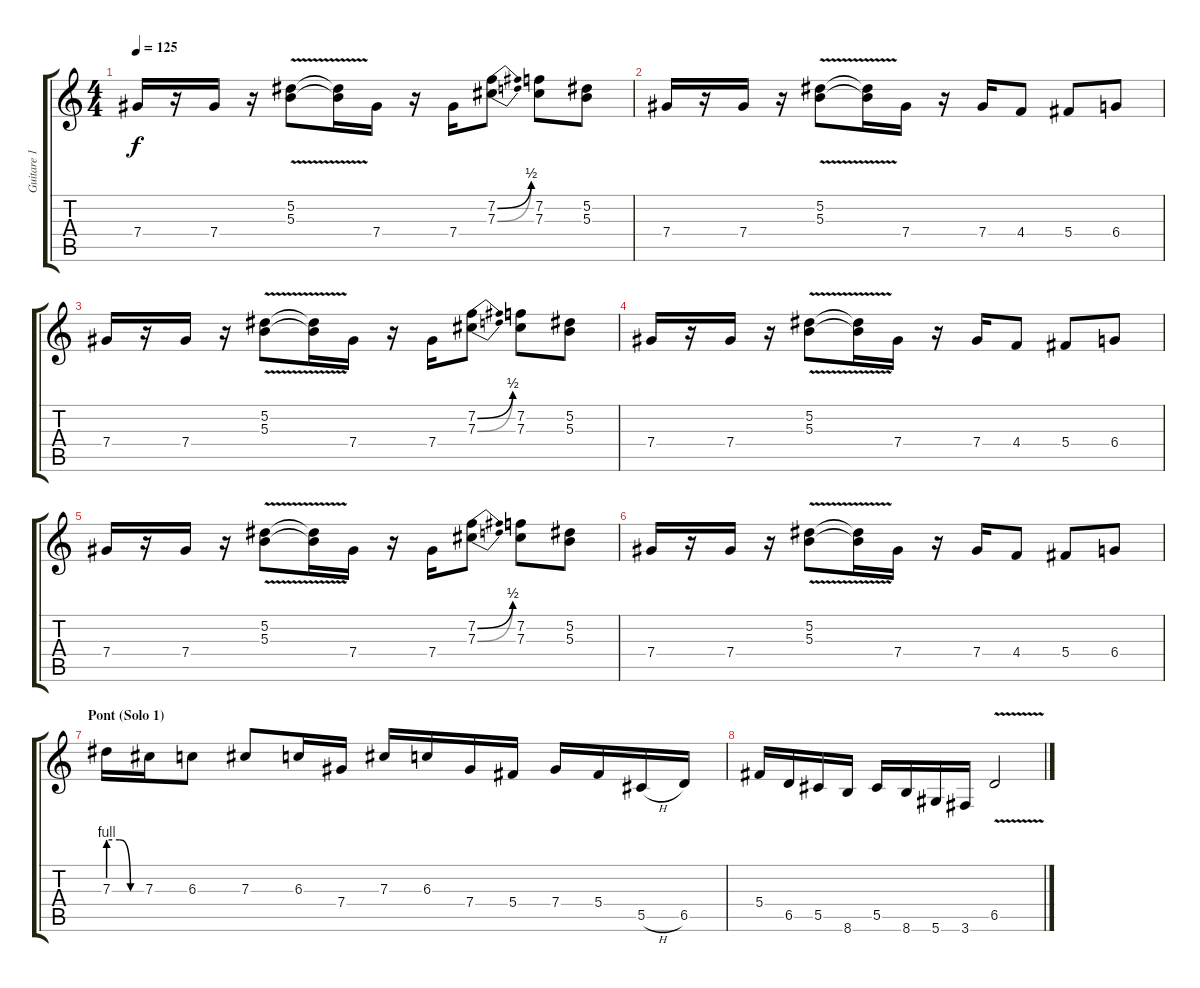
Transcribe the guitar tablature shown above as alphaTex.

\track ("Guitare 1" "Guitare 1") {instrument distortionguitar}
\staff {score tabs}
\tuning (Eb4 Bb3 Gb3 Db3 Ab2 Eb2) {hide}
\ts (4 4)
\tempo 125
\clef g2
\ks c
7.4.16{dy f} r.16 7.4.16 r.16 (5.2 5.3{v}).8 (5.2{t} 5.3{t}).16 7.4.16 r.16 7.4.16 (7.2{be (bend 0 0 60 2)} 7.3{be (bend 0 0 60 2)}).8 (7.2 7.3).8 (5.2 5.3).8 |
7.4.16 r.16 7.4.16 r.16 (5.2 5.3{v}).8 (5.2{t} 5.3{t}).16 7.4.16 r.16 7.4.16 4.4.8 5.4.8 6.4.8 |
7.4.16 r.16 7.4.16 r.16 (5.2 5.3{v}).8 (5.2{t} 5.3{t}).16 7.4.16 r.16 7.4.16 (7.2{be (bend 0 0 60 2)} 7.3{be (bend 0 0 60 2)}).8 (7.2 7.3).8 (5.2 5.3).8 |
7.4.16 r.16 7.4.16 r.16 (5.2 5.3{v}).8 (5.2{t} 5.3{t}).16 7.4.16 r.16 7.4.16 4.4.8 5.4.8 6.4.8 |
7.4.16 r.16 7.4.16 r.16 (5.2 5.3{v}).8 (5.2{t} 5.3{t}).16 7.4.16 r.16 7.4.16 (7.2{be (bend 0 0 60 2)} 7.3{be (bend 0 0 60 2)}).8 (7.2 7.3).8 (5.2 5.3).8 |
7.4.16 r.16 7.4.16 r.16 (5.2 5.3{v}).8 (5.2{t} 5.3{t}).16 7.4.16 r.16 7.4.16 4.4.8 5.4.8 6.4.8 |
\section ("" "Pont (Solo 1)")
7.3{be (custom 0 4 20 4 40 0 60 0)}.16 7.3.16 6.3.8 7.3.8 6.3.16 7.4.16 7.3.16 6.3.16 7.4.16 5.4.16 7.4.16 5.4.16 5.5{h}.16 6.5.16 |
5.4.16 6.5.16 5.5.16 8.6.16 5.5.16 8.6.16 5.6.16 3.6.16 6.5{v}.2
